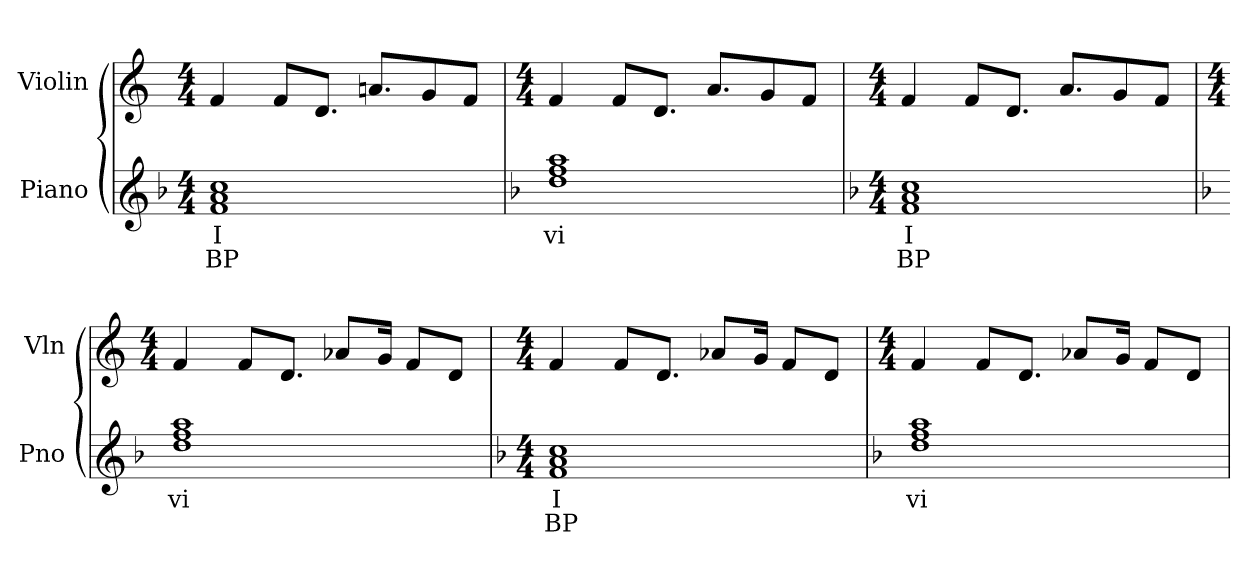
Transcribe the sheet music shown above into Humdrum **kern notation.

**kern	**text	**text	**kern
*part2	*part2	*part2	*part1
*staff2	*staff2	*staff2	*staff1
*I"Piano	*	*	*I"Violin
*I'Pno	*	*	*I'Vln
*k[b-]	*	*	*
*F:	*	*	*
*M4/4	*	*	*M4/4
=	=	=	=
1f 1a 1cc	I	BP	4f
.	.	.	8fL
.	.	.	8.dJ
.	.	.	8.anL
.	.	.	8g
.	.	.	8fJ
=	=	=	=
*k[b-]	*	*	*
*F:	*	*	*
*	*	*	*M4/4
1dd 1ff 1aa	vi	.	4f
.	.	.	8fL
.	.	.	8.dJ
.	.	.	8.aL
.	.	.	8g
.	.	.	8fJ
=	=	=	=
*k[b-]	*	*	*
*F:	*	*	*
*M4/4	*	*	*M4/4
1f 1a 1cc	I	BP	4f
.	.	.	8fL
.	.	.	8.dJ
.	.	.	8.aL
.	.	.	8g
.	.	.	8fJ
=	=	=	=
*k[b-]	*	*	*
*F:	*	*	*
*	*	*	*M4/4
1dd 1ff 1aa	vi	.	4f
.	.	.	8fL
.	.	.	8.dJ
.	.	.	8a-XL
.	.	.	16gJk
.	.	.	8fL
.	.	.	8dJ
=	=	=	=
*k[b-]	*	*	*
*F:	*	*	*
*M4/4	*	*	*M4/4
1f 1a 1cc	I	BP	4f
.	.	.	8fL
.	.	.	8.dJ
.	.	.	8a-XL
.	.	.	16gJk
.	.	.	8fL
.	.	.	8dJ
=	=	=	=
*k[b-]	*	*	*
*F:	*	*	*
*	*	*	*M4/4
1dd 1ff 1aa	vi	.	4f
.	.	.	8fL
.	.	.	8.dJ
.	.	.	8a-XL
.	.	.	16gJk
.	.	.	8fL
.	.	.	8dJ
=	=	=	=
*-	*-	*-	*-
